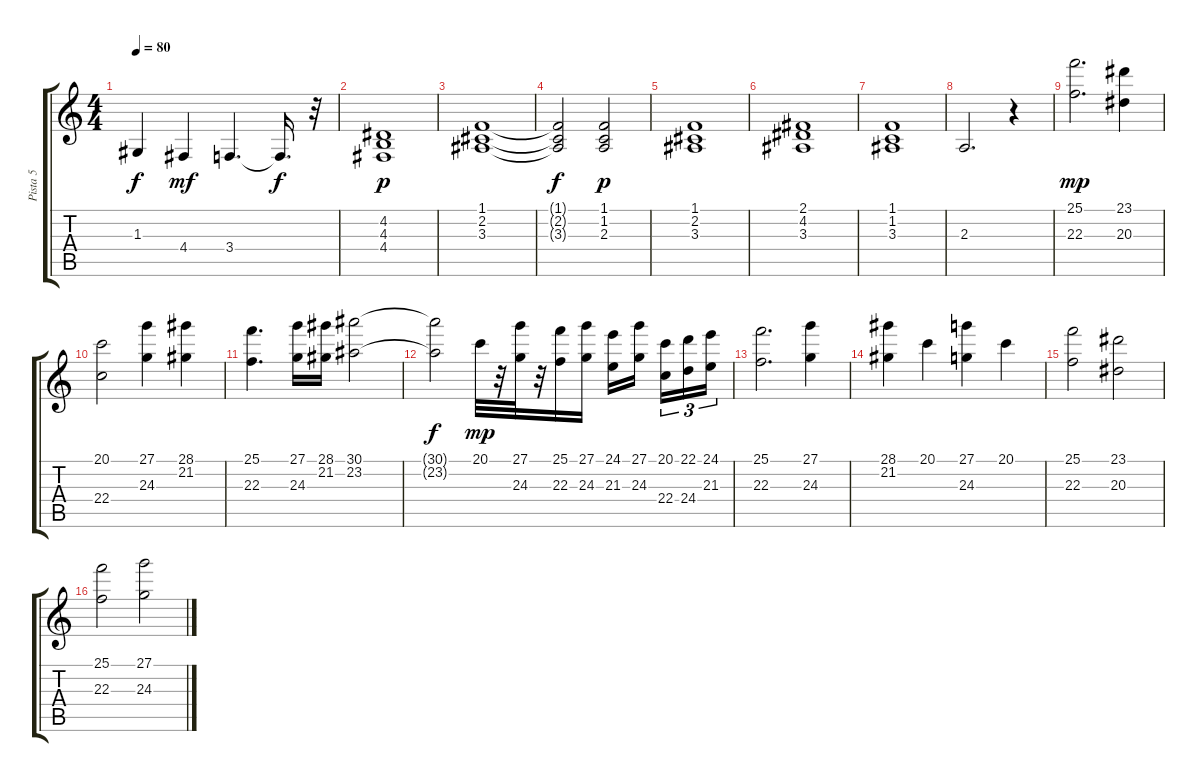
\track ("Pista 5" "Pista 5") {instrument stringensemble2}
\staff {score tabs}
\tuning (E4 B3 G3 D3 A2 E2) {hide}
\ts (4 4)
\tempo 80
\clef g2
\ks c
1.3.4{dy f} 4.4.4{dy mf} 3.4.4{d} 3.4{t}.16{d dy f} r.32 |
(4.2 4.3 4.4).1{dy p instrument stringensemble2} |
(1.1 2.2 3.3).1 |
(1.1{t} 2.2{t} 3.3{t}).2{dy f} (1.1 1.2 2.3).2{dy p} |
(1.1 2.2 3.3).1 |
(2.1 4.2 3.3).1 |
(1.1 1.2 3.3).1 |
2.3.2{d} r.4 |
(25.1 22.3).2{d dy mp instrument stringensemble1} (23.1 20.3).4 |
(20.1 22.4).2 (27.1 24.3).4 (28.1 21.2).4 |
(25.1 22.3).4{d} (27.1 24.3).16 (28.1 21.2).16 (30.1 23.2).2 |
(30.1{t} 23.2{t}).2{dy f} 20.1.32{dy mp} r.32 (27.1 24.3).32 r.32 (25.1 22.3).16 (27.1 24.3).16 (24.1 21.3).16 (27.1 24.3).16 (20.1 22.4).16{tu (3 2)} (22.1 24.4).16{tu (3 2)} (24.1 21.3).16{tu (3 2)} |
(25.1 22.3).2{d} (27.1 24.3).4 |
(28.1 21.2).4 20.1.4 (27.1 24.3).4 20.1.4 |
(25.1 22.3).2 (23.1 20.3).2 |
(25.1 22.3).2 (27.1 24.3).2
